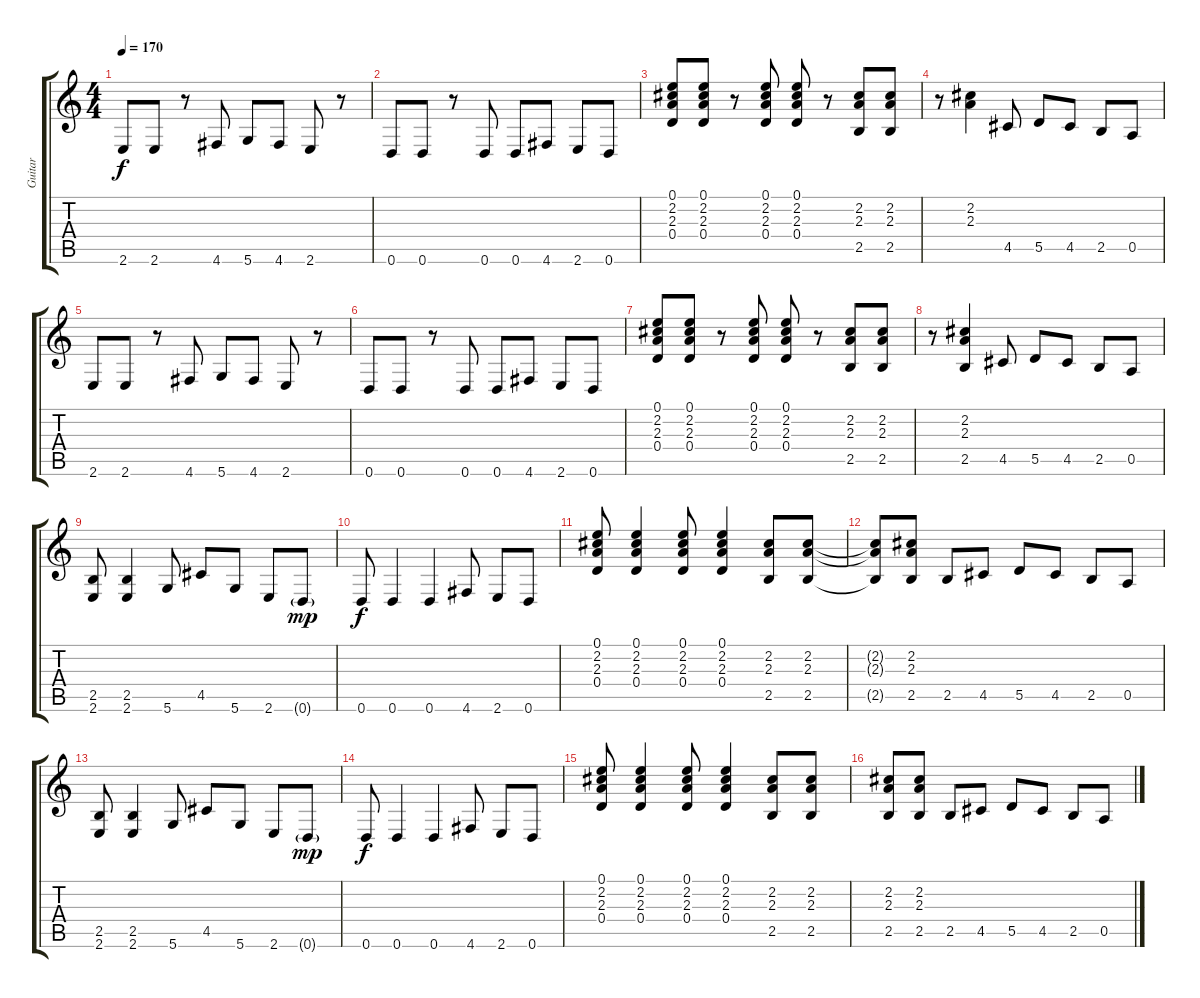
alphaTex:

\track ("Guitar" "Guitar") {instrument distortionguitar}
\staff {score tabs}
\tuning (E4 B3 G3 D3 A2 D2) {hide}
\ts (4 4)
\tempo 170
\clef g2
\ks c
2.6.8{dy f} 2.6.8 r.8 4.6.8 5.6.8 4.6.8 2.6.8 r.8 |
0.6.8 0.6.8 r.8 0.6.8 0.6.8 4.6.8 2.6.8 0.6.8 |
(0.1 2.2 2.3 0.4).8 (0.1 2.2 2.3 0.4).8 r.8 (0.1 2.2 2.3 0.4).8 (0.1 2.2 2.3 0.4).8 r.8 (2.2 2.3 2.5).8 (2.2 2.3 2.5).8 |
r.8 (2.2 2.3).4 4.5.8 5.5.8 4.5.8 2.5.8 0.5.8 |
2.6.8 2.6.8 r.8 4.6.8 5.6.8 4.6.8 2.6.8 r.8 |
0.6.8 0.6.8 r.8 0.6.8 0.6.8 4.6.8 2.6.8 0.6.8 |
(0.1 2.2 2.3 0.4).8 (0.1 2.2 2.3 0.4).8 r.8 (0.1 2.2 2.3 0.4).8 (0.1 2.2 2.3 0.4).8 r.8 (2.2 2.3 2.5).8 (2.2 2.3 2.5).8 |
r.8 (2.2 2.3 2.5).4 4.5.8 5.5.8 4.5.8 2.5.8 0.5.8 |
(2.5 2.6).8{volume 16} (2.5 2.6).4 5.6.8 4.5.8 5.6.8 2.6.8 0.6{g}.8{dy mp} |
0.6.8{dy f} 0.6.4 0.6.4 4.6.8 2.6.8 0.6.8 |
(0.1 2.2 2.3 0.4).8 (0.1 2.2 2.3 0.4).4 (0.1 2.2 2.3 0.4).8 (0.1 2.2 2.3 0.4).4 (2.2 2.3 2.5).8 (2.2 2.3 2.5).8 |
(2.2{t} 2.3{t} 2.5{t}).8 (2.2 2.3 2.5).8 2.5.8 4.5.8 5.5.8 4.5.8 2.5.8 0.5.8 |
(2.5 2.6).8 (2.5 2.6).4 5.6.8 4.5.8 5.6.8 2.6.8 0.6{g}.8{dy mp} |
0.6.8{dy f} 0.6.4 0.6.4 4.6.8 2.6.8 0.6.8 |
(0.1 2.2 2.3 0.4).8 (0.1 2.2 2.3 0.4).4 (0.1 2.2 2.3 0.4).8 (0.1 2.2 2.3 0.4).4 (2.2 2.3 2.5).8 (2.2 2.3 2.5).8 |
(2.2 2.3 2.5).8 (2.2 2.3 2.5).8 2.5.8 4.5.8 5.5.8 4.5.8 2.5.8 0.5.8
